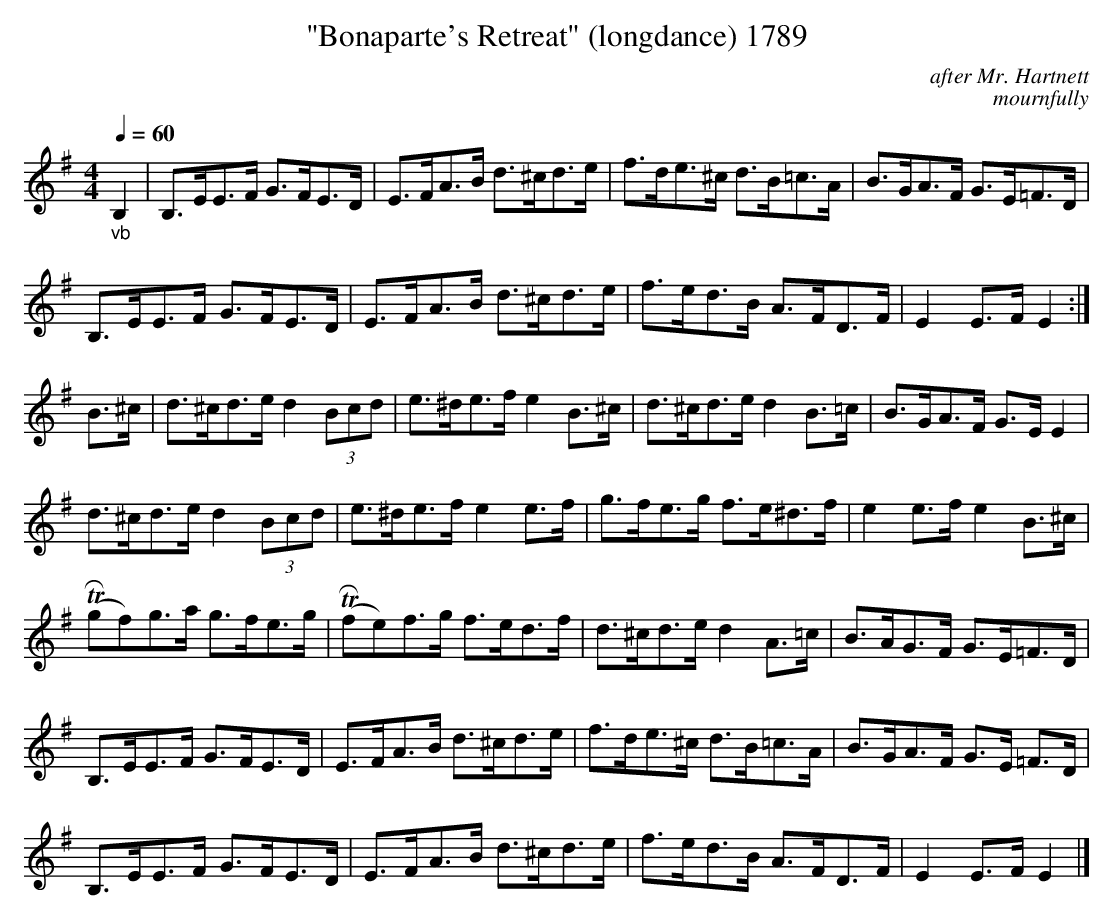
X:1
T:"Bonaparte's Retreat" (longdance) 1789
C:after Mr. Hartnett
C:mournfully
BRENNAN July 2003 (HTTP://WWW.SOSYOURMOM.COM)
Q:1/4=60
M:4/4
L:1/8
K:G
"_vb"B,2|B,3/2E/2E3/2F/2 G3/2F/2E3/2D/2|E3/2F/2A3/2B/2 d3/2^c/2d3/2e/2|f3/2d/2e3/2^c/2 d3/2B/2=c3/2A/2|B3/2G/2A3/2F/2 G3/2E/2=F3/2D/2|
B,3/2E/2E3/2F/2 G3/2F/2E3/2D/2|E3/2F/2A3/2B/2 d3/2^c/2d3/2e/2|f3/2e/2d3/2B/2 A3/2F/2D3/2F/2|E2E3/2F/2 E2:|
B3/2^c/2|d3/2^c/2d3/2e/2 d2 (3Bcd|e3/2^d/2e3/2f/2 e2B3/2^c/2|d3/2^c/2d3/2e/2 d2B3/2=c/2|B3/2G/2A3/2F/2 G3/2E/2 E2|
d3/2^c/2d3/2e/2 d2 (3Bcd|e3/2^d/2e3/2f/2 e2e3/2f/2|g3/2f/2e3/2g/2 f3/2e/2^d3/2f/2|e2e3/2f/2 e2B3/2^c/2|
(TRgf)g3/2a/2 g3/2f/2e3/2g/2|(TRfe)f3/2g/2 f3/2e/2d3/2f/2|d3/2^c/2d3/2e/2 d2A3/2=c/2|B3/2A/2G3/2F/2 G3/2E/2=F3/2D/2|
B,3/2E/2E3/2F/2 G3/2F/2E3/2D/2|E3/2F/2A3/2B/2 d3/2^c/2d3/2e/2|f3/2d/2e3/2^c/2 d3/2B/2=c3/2A/2|B3/2G/2A3/2F/2 G3/2E/2 =F3/2D/2|
B,3/2E/2E3/2F/2 G3/2F/2E3/2D/2|E3/2F/2A3/2B/2 d3/2^c/2d3/2e/2|f3/2e/2d3/2B/2 A3/2F/2D3/2F/2|E2E3/2F/2 E2|]
